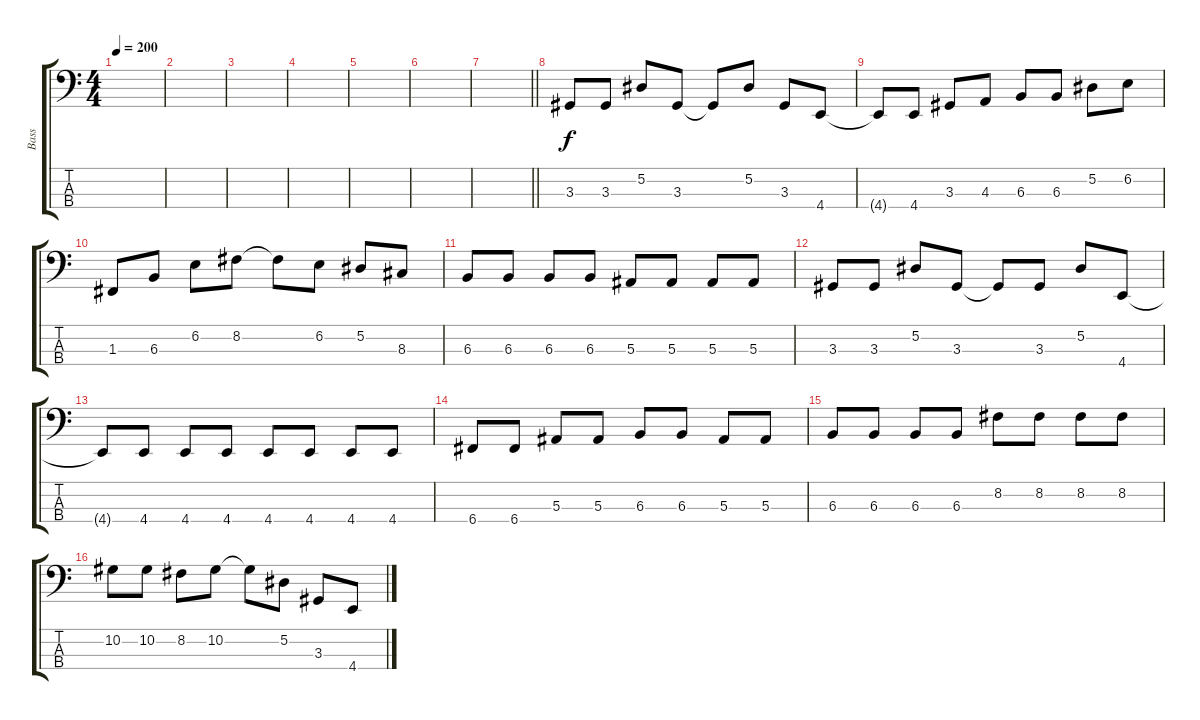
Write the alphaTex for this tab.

\track ("Bass" "Bass") {instrument electricbassfinger}
\staff {score tabs}
\tuning (Eb2 Bb1 F1 C1) {hide}
\ts (4 4)
\tempo 200
\clef f4
\ks c
|
|
|
|
|
|
\barLineRight lightlight
|
3.3.8 3.3.8 5.2.8 3.3.8 3.3{t}.8 5.2.8 3.3.8 4.4.8 |
4.4{t}.8 4.4.8 3.3.8 4.3.8 6.3.8 6.3.8 5.2.8 6.2.8 |
1.3.8 6.3.8 6.2.8 8.2.8 8.2{t}.8 6.2.8 5.2.8 8.3.8 |
6.3.8 6.3.8 6.3.8 6.3.8 5.3.8 5.3.8 5.3.8 5.3.8 |
3.3.8 3.3.8 5.2.8 3.3.8 3.3{t}.8 3.3.8 5.2.8 4.4.8 |
4.4{t}.8 4.4.8 4.4.8 4.4.8 4.4.8 4.4.8 4.4.8 4.4.8 |
6.4.8 6.4.8 5.3.8 5.3.8 6.3.8 6.3.8 5.3.8 5.3.8 |
6.3.8 6.3.8 6.3.8 6.3.8 8.2.8 8.2.8 8.2.8 8.2.8 |
10.2.8 10.2.8 8.2.8 10.2.8 10.2{t}.8 5.2.8 3.3.8 4.4.8
